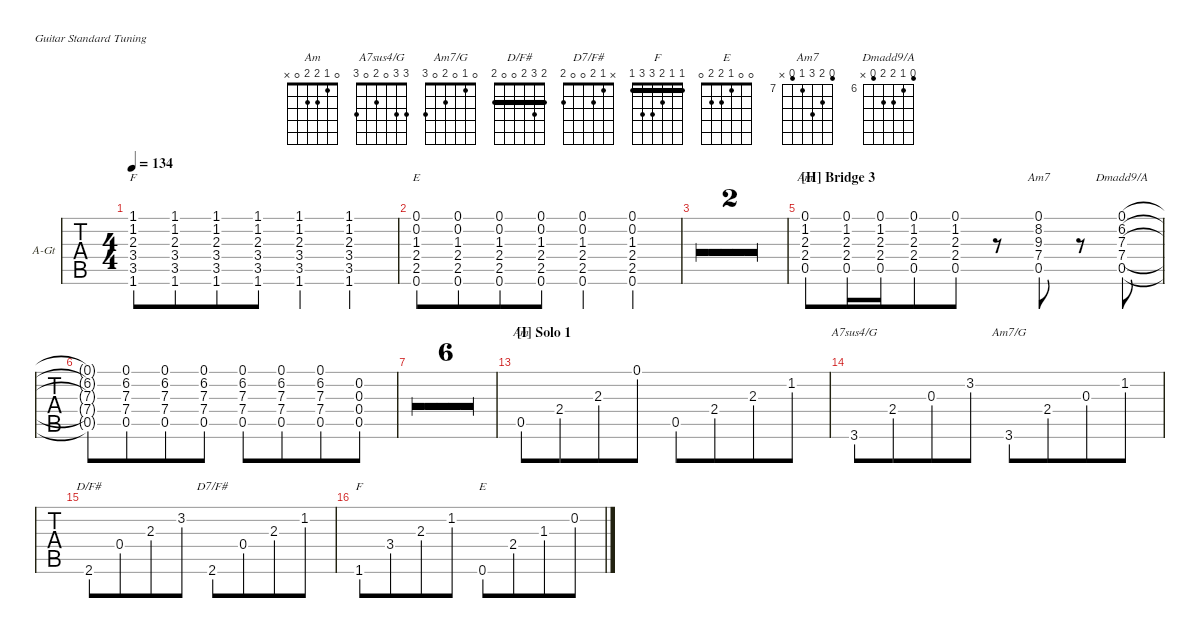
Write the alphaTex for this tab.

\hideDynamics
\bracketExtendMode nobrackets
\firstSystemTrackNameOrientation horizontal
\otherSystemsTrackNameOrientation horizontal
\track ("A.Guitar" "A-Gt") {multiBarRest instrument acousticguitarsteel}
\staff {tabs}
\tuning (E4 B3 G3 D3 A2 E2)
\chord ("Am" 0 1 2 2 0 x)
\chord ("A7sus4/G" 3 3 0 2 0 3)
\chord ("Am7/G" 0 1 0 2 0 3)
\chord ("D/F#" 2 3 2 0 0 2) {barre 2}
\chord ("D7/F#" x 1 2 0 0 2)
\chord ("F" 1 1 2 3 3 1) {barre (1 1)}
\chord ("E" 0 0 1 2 2 0)
\chord ("Am7" 6 8 9 7 6 x) {firstfret 7}
\chord ("Dmadd9/A" 5 6 7 7 5 x) {firstfret 6}
\ts (4 4)
\tempo 134
\clef g2
\ks aminor
(1.6 3.5 3.4 2.3 1.2 1.1).8{ch "F" dy mf beam merge} (1.6 3.5 3.4 2.3 1.2 1.1).8{beam merge} (1.6 3.5 3.4 2.3 1.2 1.1).8{beam merge} (1.6 3.5 3.4 2.3 1.2 1.1).8 (1.6{st} 3.5{st} 3.4{st} 2.3{st} 1.2{st} 1.1{st}).4 (1.6{st} 3.5{st} 3.4{st} 2.3{st} 1.2{st} 1.1{st}).4 |
(0.6 2.5 2.4 1.3 0.2 0.1).8{ch "E" beam merge} (0.6 2.5 2.4 1.3 0.2 0.1).8{beam merge} (0.6 2.5 2.4 1.3 0.2 0.1).8{beam merge} (0.6 2.5 2.4 1.3 0.2 0.1).8 (0.6{st} 2.5{st} 2.4{st} 1.3{st} 0.2{st} 0.1{st}).4 (0.6{st} 2.5{st} 2.4{st} 1.3{st} 0.2{st} 0.1{st}).4 |
\simile firstofdouble
|
\simile secondofdouble
|
\section ("H" "Bridge 3")
\simile none
(0.1 1.2 2.3 2.4 0.5).8{ch "Am" beam merge} (0.1 1.2 2.3 2.4 0.5).16{beam merge} (0.1 1.2 2.3 2.4 0.5).16{beam merge} (0.1 1.2 2.3 2.4 0.5).8{beam merge} (0.1 1.2 2.3 2.4 0.5).8 r.8 (0.1 8.2 9.3 7.4 0.5).8{ch "Am7"} r.8 (0.5 7.4 7.3 6.2 0.1).8{ch "Dmadd9/A"} |
(0.1{t} 6.2{t} 7.3{t} 7.4{t} 0.5{t}).8{beam merge} (0.5 7.4 7.3 6.2 0.1).8{beam merge} (0.5 7.4 7.3 6.2 0.1).8{beam merge} (0.5 7.4 7.3 6.2 0.1).8 (0.5 7.4 7.3 6.2 0.1).8{beam merge} (0.5 7.4 7.3 6.2 0.1).8{beam merge} (0.5 7.4 7.3 6.2 0.1).8{beam merge} (0.4 0.3 0.2 0.5).8 |
\simile firstofdouble
|
\simile secondofdouble
|
\simile firstofdouble
|
\simile secondofdouble
|
\simile firstofdouble
|
\simile secondofdouble
|
\section ("I" "Solo 1")
\simile none
0.5.8{ch "Am" beam merge} 2.4.8{beam merge} 2.3.8{beam merge} 0.1.8 0.5.8{beam merge} 2.4.8{beam merge} 2.3.8{beam merge} 1.2.8 |
3.6.8{ch "A7sus4/G" beam merge} 2.4.8{beam merge} 0.3.8{beam merge} 3.2.8 3.6.8{ch "Am7/G" beam merge} 2.4.8{beam merge} 0.3.8{beam merge} 1.2.8 |
2.6.8{ch "D/F#" beam merge} 0.4.8{beam merge} 2.3.8{beam merge} 3.2.8 2.6.8{ch "D7/F#" beam merge} 0.4.8{beam merge} 2.3.8{beam merge} 1.2.8 |
1.6.8{ch "F" beam merge} 3.4.8{beam merge} 2.3.8{beam merge} 1.2.8 0.6.8{ch "E" beam merge} 2.4.8{beam merge} 1.3.8{beam merge} 0.2.8
